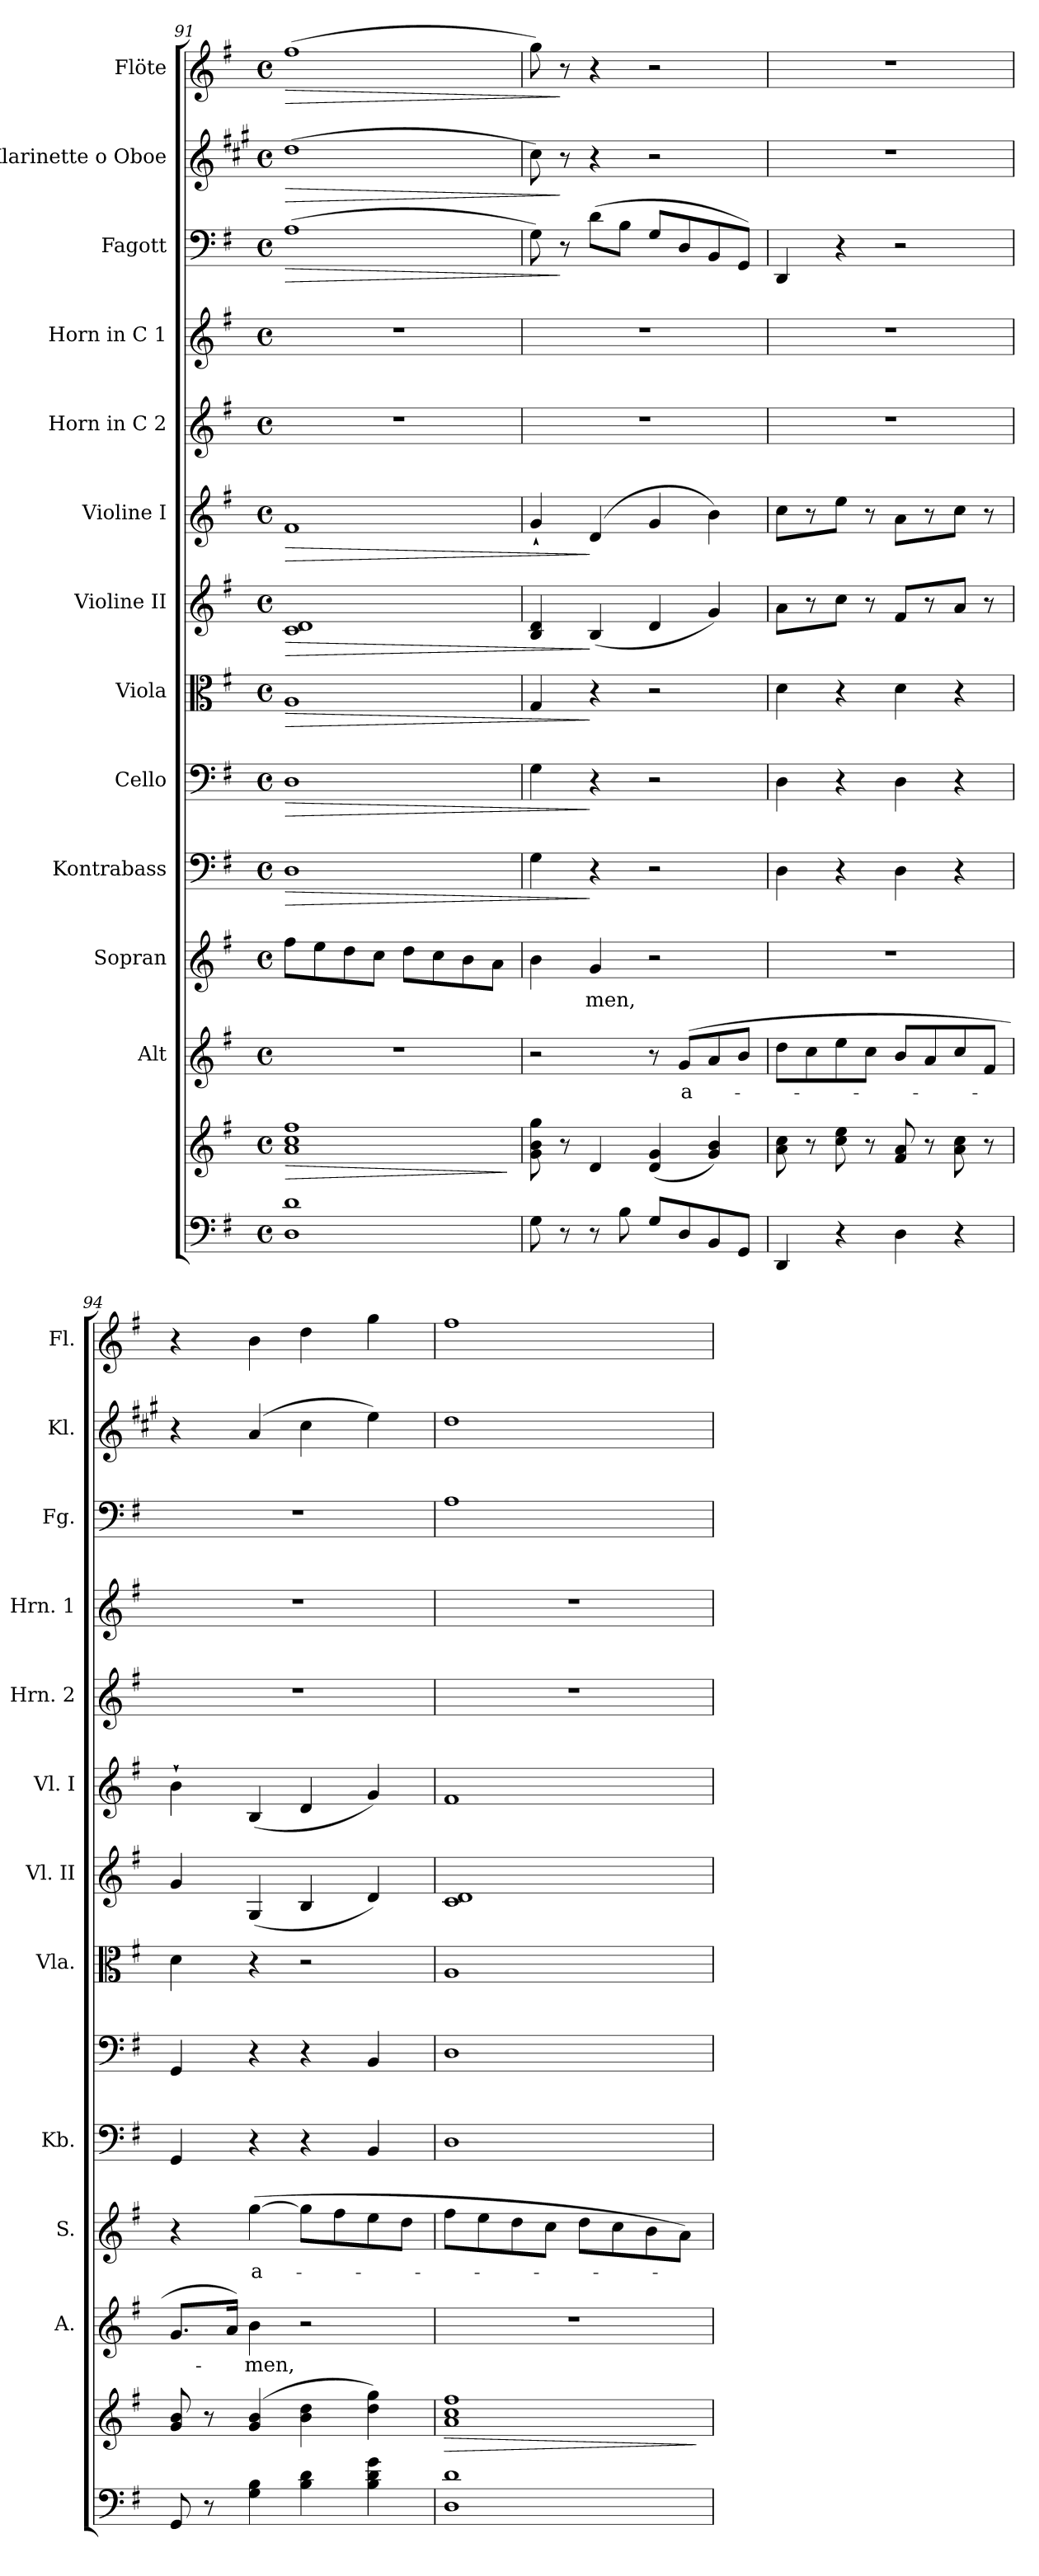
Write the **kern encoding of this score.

**kern	**kern	**dynam	**kern	**text	**kern	**text	**kern	**dynam	**kern	**dynam	**kern	**dynam	**kern	**dynam	**kern	**dynam	**kern	**kern	**kern	**dynam	**kern	**dynam	**kern	**dynam
*part13	*part13	*part13	*part12	*part12	*part11	*part11	*part10	*part10	*part9	*part9	*part8	*part8	*part7	*part7	*part6	*part6	*part5	*part4	*part3	*part3	*part2	*part2	*part1	*part1
*staff14	*staff13	*staff13/14	*staff12	*staff12	*staff11	*staff11	*staff10	*staff10	*staff9	*staff9	*staff8	*staff8	*staff7	*staff7	*staff6	*staff6	*staff5	*staff4	*staff3	*staff3	*staff2	*staff2	*staff1	*staff1
*	*	*	*I"Alt	*	*I"Sopran	*	*I"Kontrabass	*	*I"Cello	*	*I"Viola	*	*I"Violine II	*	*I"Violine I	*	*I"Horn in C 2	*I"Horn in C 1	*I"Fagott	*	*I"Klarinette o Oboe	*	*I"Flöte	*
*	*	*	*I'A.	*	*I'S.	*	*I'Kb.	*	*	*	*I'Vla.	*	*I'Vl. II	*	*I'Vl. I	*	*I'Hrn. 2	*I'Hrn. 1	*I'Fg.	*	*I'Kl.	*	*I'Fl.	*
*clefF4	*clefG2	*	*clefG2	*	*clefG2	*	*clefF4	*	*clefF4	*	*clefC3	*	*clefG2	*	*clefG2	*	*clefG2	*clefG2	*clefF4	*	*clefG2	*	*clefG2	*
*	*	*	*	*	*	*	*ITrd7c12	*	*	*	*	*	*	*	*	*	*ITrd7c12	*ITrd7c12	*	*	*ITrd1c2	*	*	*
*k[f#]	*k[f#]	*	*k[f#]	*	*k[f#]	*	*k[f#]	*	*k[f#]	*	*k[f#]	*	*k[f#]	*	*k[f#]	*	*k[f#]	*k[f#]	*k[f#]	*	*k[f#]	*	*k[f#]	*
*G:	*G:	*	*G:	*	*G:	*	*G:	*	*G:	*	*G:	*	*G:	*	*G:	*	*G:	*G:	*G:	*	*G:	*	*G:	*
*M4/4	*M4/4	*	*M4/4	*	*M4/4	*	*M4/4	*	*M4/4	*	*M4/4	*	*M4/4	*	*M4/4	*	*M4/4	*M4/4	*M4/4	*	*M4/4	*	*M4/4	*
*met(c)	*met(c)	*	*met(c)	*	*met(c)	*	*met(c)	*	*met(c)	*	*met(c)	*	*met(c)	*	*met(c)	*	*met(c)	*met(c)	*met(c)	*	*met(c)	*	*met(c)	*
=91	=91	=91	=91	=91	=91	=91	=91	=91	=91	=91	=91	=91	=91	=91	=91	=91	=91	=91	=91	=91	=91	=91	=91	=91
!	!	!LO:HP:b	!	!	!	!	!	!LO:HP:b	!	!LO:HP:b	!	!LO:HP:b	!	!LO:HP:b	!	!LO:HP:b	!	!	!	!LO:HP:b	!	!LO:HP:b	!	!LO:HP:b
1D 1d	1a 1cc 1ff#	>	1r	.	8ff#\L	.	1DD	>	1D	>	1A	>	1c 1d	>	1f#	>	1r	1r	(>1A	>	(>1cc	>	(>1ff#	>
.	.	.	.	.	8ee\	.	.	.	.	.	.	.	.	.	.	.	.	.	.	.	.	.	.	.
.	.	.	.	.	8dd\	.	.	.	.	.	.	.	.	.	.	.	.	.	.	.	.	.	.	.
.	.	.	.	.	8cc\J	.	.	.	.	.	.	.	.	.	.	.	.	.	.	.	.	.	.	.
.	.	.	.	.	8dd\L	.	.	.	.	.	.	.	.	.	.	.	.	.	.	.	.	.	.	.
.	.	.	.	.	8cc\	.	.	.	.	.	.	.	.	.	.	.	.	.	.	.	.	.	.	.
.	.	.	.	.	8b\	.	.	.	.	.	.	.	.	.	.	.	.	.	.	.	.	.	.	.
.	.	.	.	.	8a\J	.	.	.	.	.	.	.	.	.	.	.	.	.	.	.	.	.	.	.
.	.	]	.	.	.	.	.	.	.	.	.	.	.	.	.	.	.	.	.	.	.	.	.	.
=92	=92	=92	=92	=92	=92	=92	=92	=92	=92	=92	=92	=92	=92	=92	=92	=92	=92	=92	=92	=92	=92	=92	=92	=92
8G\	8g\ 8b\ 8gg\	.	2r	.	4b\	.	4GG\	.	4G\	.	4G/	.	4B/ 4d/	.	4g`</	.	1r	1r	8G\)	.	8b\)	.	8gg\)	.
8r	8r	.	.	.	.	.	.	.	.	.	.	.	.	.	.	.	.	.	8r	]	8r	]	8r	]
!	!	!	!	!	!	!LO:LY:b	!	!	!	!	!	!	!	!	!	!	!	!	!	!	!	!	!	!
8r	4d/	.	.	.	4g/	-men,	4r	]	4r	]	4r	]	(<4B/	]	(4d/	]	.	.	(>8d\L	.	4r	.	4r	.
8B\	.	.	.	.	.	.	.	.	.	.	.	.	.	.	.	.	.	.	8B\J	.	.	.	.	.
8G/L	(<4d/ 4g/	.	8r	.	2r	.	2r	.	2r	.	2r	.	4d/	.	4g/	.	.	.	8G/L	.	2r	.	2r	.
!	!	!	!	!LO:LY:b	!	!	!	!	!	!	!	!	!	!	!	!	!	!	!	!	!	!	!	!
8D/	.	.	(>8g/L	a-	.	.	.	.	.	.	.	.	.	.	.	.	.	.	8D/	.	.	.	.	.
8BB/	4g/ 4b/)	.	8a/	.	.	.	.	.	.	.	.	.	4g/)	.	4b\)	.	.	.	8BB/	.	.	.	.	.
8GG/J	.	.	8b/J	.	.	.	.	.	.	.	.	.	.	.	.	.	.	.	8GG/J)	.	.	.	.	.
=93	=93	=93	=93	=93	=93	=93	=93	=93	=93	=93	=93	=93	=93	=93	=93	=93	=93	=93	=93	=93	=93	=93	=93	=93
4DD/	8a\ 8cc\	.	8dd\L	.	1r	.	4DD\	.	4D\	.	4d\	.	8a\L	.	8cc\L	.	1r	1r	4DD/	.	1r	.	1r	.
.	8r	.	8cc\	.	.	.	.	.	.	.	.	.	8r	.	8r	.	.	.	.	.	.	.	.	.
4r	8cc\ 8ee\	.	8ee\	.	.	.	4r	.	4r	.	4r	.	8cc\J	.	8ee\J	.	.	.	4r	.	.	.	.	.
.	8r	.	8cc\J	.	.	.	.	.	.	.	.	.	8r	.	8r	.	.	.	.	.	.	.	.	.
4D\	8f#/ 8a/	.	8b/L	.	.	.	4DD\	.	4D\	.	4d\	.	8f#/L	.	8a\L	.	.	.	2r	.	.	.	.	.
.	8r	.	8a/	.	.	.	.	.	.	.	.	.	8r	.	8r	.	.	.	.	.	.	.	.	.
4r	8a\ 8cc\	.	8cc/	.	.	.	4r	.	4r	.	4r	.	8a/J	.	8cc\J	.	.	.	.	.	.	.	.	.
.	8r	.	8f#/J	.	.	.	.	.	.	.	.	.	8r	.	8r	.	.	.	.	.	.	.	.	.
=94	=94	=94	=94	=94	=94	=94	=94	=94	=94	=94	=94	=94	=94	=94	=94	=94	=94	=94	=94	=94	=94	=94	=94	=94
8GG/	8g/ 8b/	.	8.g/L	.	4r	.	4GGG/	.	4GG/	.	4d\	.	4g/	.	4b`>\	.	1r	1r	1r	.	4r	.	4r	.
8r	8r	.	.	.	.	.	.	.	.	.	.	.	.	.	.	.	.	.	.	.	.	.	.	.
.	.	.	16a/Jk)	.	.	.	.	.	.	.	.	.	.	.	.	.	.	.	.	.	.	.	.	.
!	!	!	!	!LO:LY:b	!	!LO:LY:b	!	!	!	!	!	!	!	!	!	!	!	!	!	!	!	!	!	!
4G\ 4B\	(4g/ 4b/	.	4b\	-men,	(>[4gg\	a-	4r	.	4r	.	4r	.	(<4G/	.	(<4B/	.	.	.	.	.	(4g/	.	4b\	.
4B\ 4d\	4b\ 4dd\	.	2r	.	8gg\L]	.	4r	.	4r	.	2r	.	4B/	.	4d/	.	.	.	.	.	4b\	.	4dd\	.
.	.	.	.	.	8ff#\	.	.	.	.	.	.	.	.	.	.	.	.	.	.	.	.	.	.	.
4B\ 4d\ 4g\	4dd\ 4gg\)	.	.	.	8ee\	.	4BBB/	.	4BB/	.	.	.	4d/)	.	4g/)	.	.	.	.	.	4dd\)	.	4gg\	.
.	.	.	.	.	8dd\J	.	.	.	.	.	.	.	.	.	.	.	.	.	.	.	.	.	.	.
!!LO:PB:g=z
=95	=95	=95	=95	=95	=95	=95	=95	=95	=95	=95	=95	=95	=95	=95	=95	=95	=95	=95	=95	=95	=95	=95	=95	=95
!	!	!LO:HP:b	!	!	!	!	!	!	!	!	!	!	!	!	!	!	!	!	!	!	!	!	!	!
1D 1d	1a 1cc 1ff#	>	1r	.	8ff#\L	.	1DD	.	1D	.	1A	.	1c 1d	.	1f#	.	1r	1r	1A	.	1cc	.	1ff#	.
.	.	.	.	.	8ee\	.	.	.	.	.	.	.	.	.	.	.	.	.	.	.	.	.	.	.
.	.	.	.	.	8dd\	.	.	.	.	.	.	.	.	.	.	.	.	.	.	.	.	.	.	.
.	.	.	.	.	8cc\J	.	.	.	.	.	.	.	.	.	.	.	.	.	.	.	.	.	.	.
.	.	.	.	.	8dd\L	.	.	.	.	.	.	.	.	.	.	.	.	.	.	.	.	.	.	.
.	.	.	.	.	8cc\	.	.	.	.	.	.	.	.	.	.	.	.	.	.	.	.	.	.	.
.	.	.	.	.	8b\	.	.	.	.	.	.	.	.	.	.	.	.	.	.	.	.	.	.	.
.	.	.	.	.	8a\J)	.	.	.	.	.	.	.	.	.	.	.	.	.	.	.	.	.	.	.
.	.	]	.	.	.	.	.	.	.	.	.	.	.	.	.	.	.	.	.	.	.	.	.	.
=	=	=	=	=	=	=	=	=	=	=	=	=	=	=	=	=	=	=	=	=	=	=	=	=
*-	*-	*-	*-	*-	*-	*-	*-	*-	*-	*-	*-	*-	*-	*-	*-	*-	*-	*-	*-	*-	*-	*-	*-	*-
